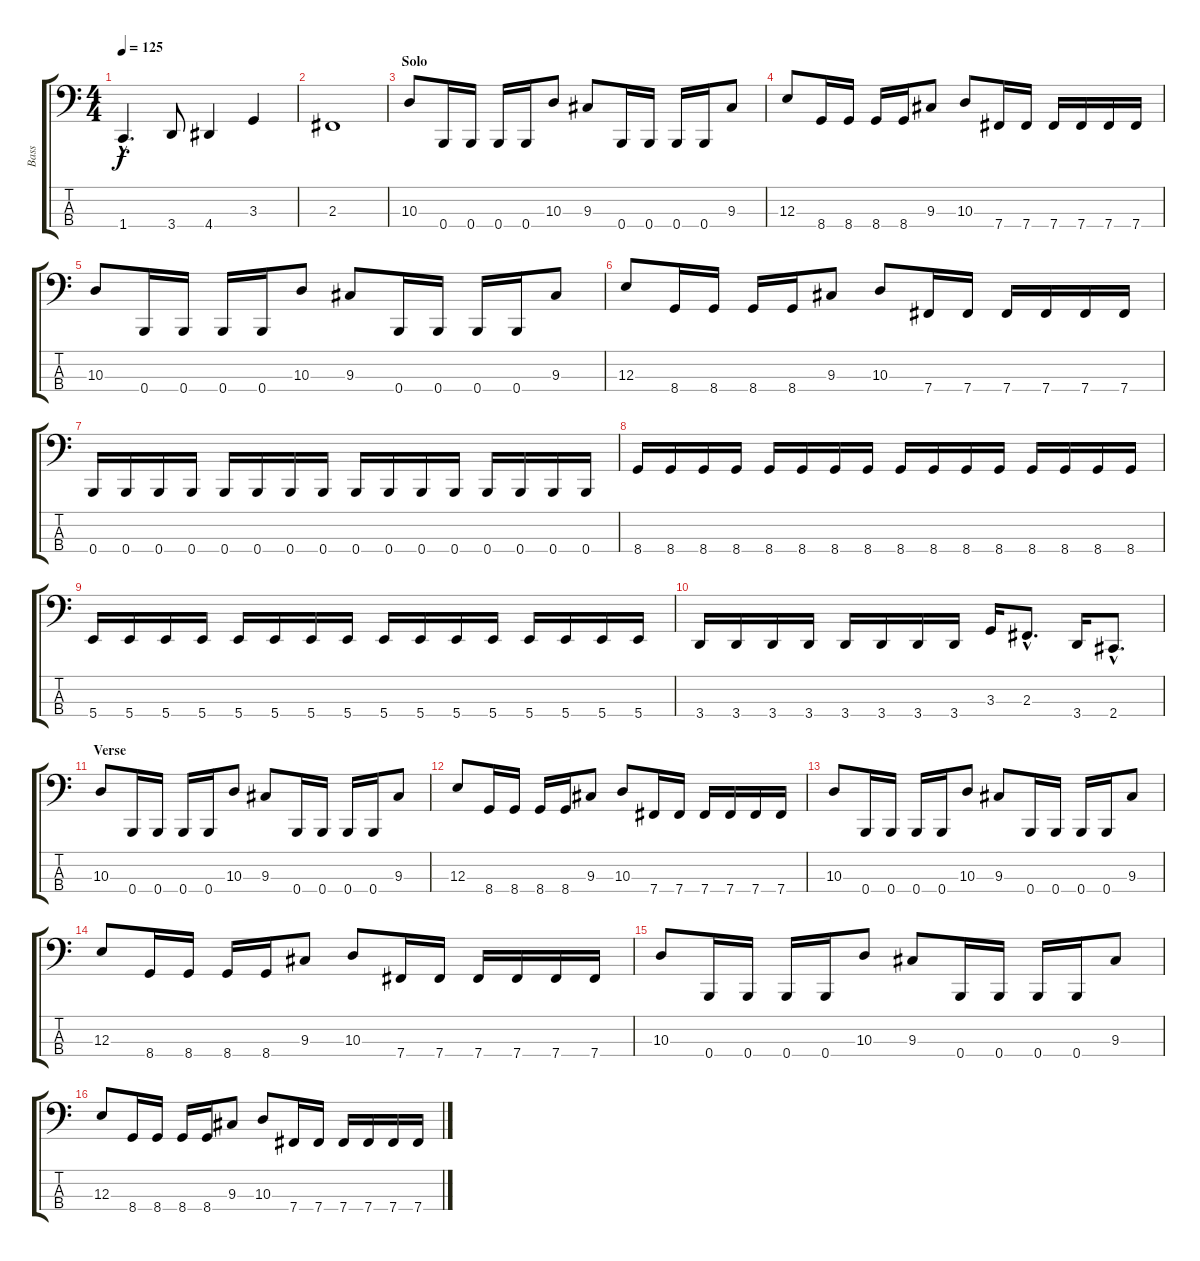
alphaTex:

\track ("Bass" "Bass") {instrument electricbasspick}
\staff {score tabs}
\tuning (D2 A1 E1 B0) {hide}
\ts (4 4)
\tempo 125
\clef f4
\ks c
1.4{hac}.4{d dy f} 3.4.8 4.4.4 3.3.4 |
2.3.1 |
\section ("" "Solo")
10.3.8 0.4.16 0.4.16 0.4.16 0.4.16 10.3.8 9.3.8 0.4.16 0.4.16 0.4.16 0.4.16 9.3.8 |
12.3.8 8.4.16 8.4.16 8.4.16 8.4.16 9.3.8 10.3.8 7.4.16 7.4.16 7.4.16 7.4.16 7.4.16 7.4.16 |
10.3.8 0.4.16 0.4.16 0.4.16 0.4.16 10.3.8 9.3.8 0.4.16 0.4.16 0.4.16 0.4.16 9.3.8 |
12.3.8 8.4.16 8.4.16 8.4.16 8.4.16 9.3.8 10.3.8 7.4.16 7.4.16 7.4.16 7.4.16 7.4.16 7.4.16 |
0.4.16 0.4.16 0.4.16 0.4.16 0.4.16 0.4.16 0.4.16 0.4.16 0.4.16 0.4.16 0.4.16 0.4.16 0.4.16 0.4.16 0.4.16 0.4.16 |
8.4.16 8.4.16 8.4.16 8.4.16 8.4.16 8.4.16 8.4.16 8.4.16 8.4.16 8.4.16 8.4.16 8.4.16 8.4.16 8.4.16 8.4.16 8.4.16 |
5.4.16 5.4.16 5.4.16 5.4.16 5.4.16 5.4.16 5.4.16 5.4.16 5.4.16 5.4.16 5.4.16 5.4.16 5.4.16 5.4.16 5.4.16 5.4.16 |
3.4.16 3.4.16 3.4.16 3.4.16 3.4.16 3.4.16 3.4.16 3.4.16 3.3.16 2.3{hac}.8{d} 3.4.16 2.4{hac}.8{d} |
\section ("" "Verse")
10.3.8 0.4.16 0.4.16 0.4.16 0.4.16 10.3.8 9.3.8 0.4.16 0.4.16 0.4.16 0.4.16 9.3.8 |
12.3.8 8.4.16 8.4.16 8.4.16 8.4.16 9.3.8 10.3.8 7.4.16 7.4.16 7.4.16 7.4.16 7.4.16 7.4.16 |
10.3.8 0.4.16 0.4.16 0.4.16 0.4.16 10.3.8 9.3.8 0.4.16 0.4.16 0.4.16 0.4.16 9.3.8 |
12.3.8 8.4.16 8.4.16 8.4.16 8.4.16 9.3.8 10.3.8 7.4.16 7.4.16 7.4.16 7.4.16 7.4.16 7.4.16 |
10.3.8 0.4.16 0.4.16 0.4.16 0.4.16 10.3.8 9.3.8 0.4.16 0.4.16 0.4.16 0.4.16 9.3.8 |
12.3.8 8.4.16 8.4.16 8.4.16 8.4.16 9.3.8 10.3.8 7.4.16 7.4.16 7.4.16 7.4.16 7.4.16 7.4.16
